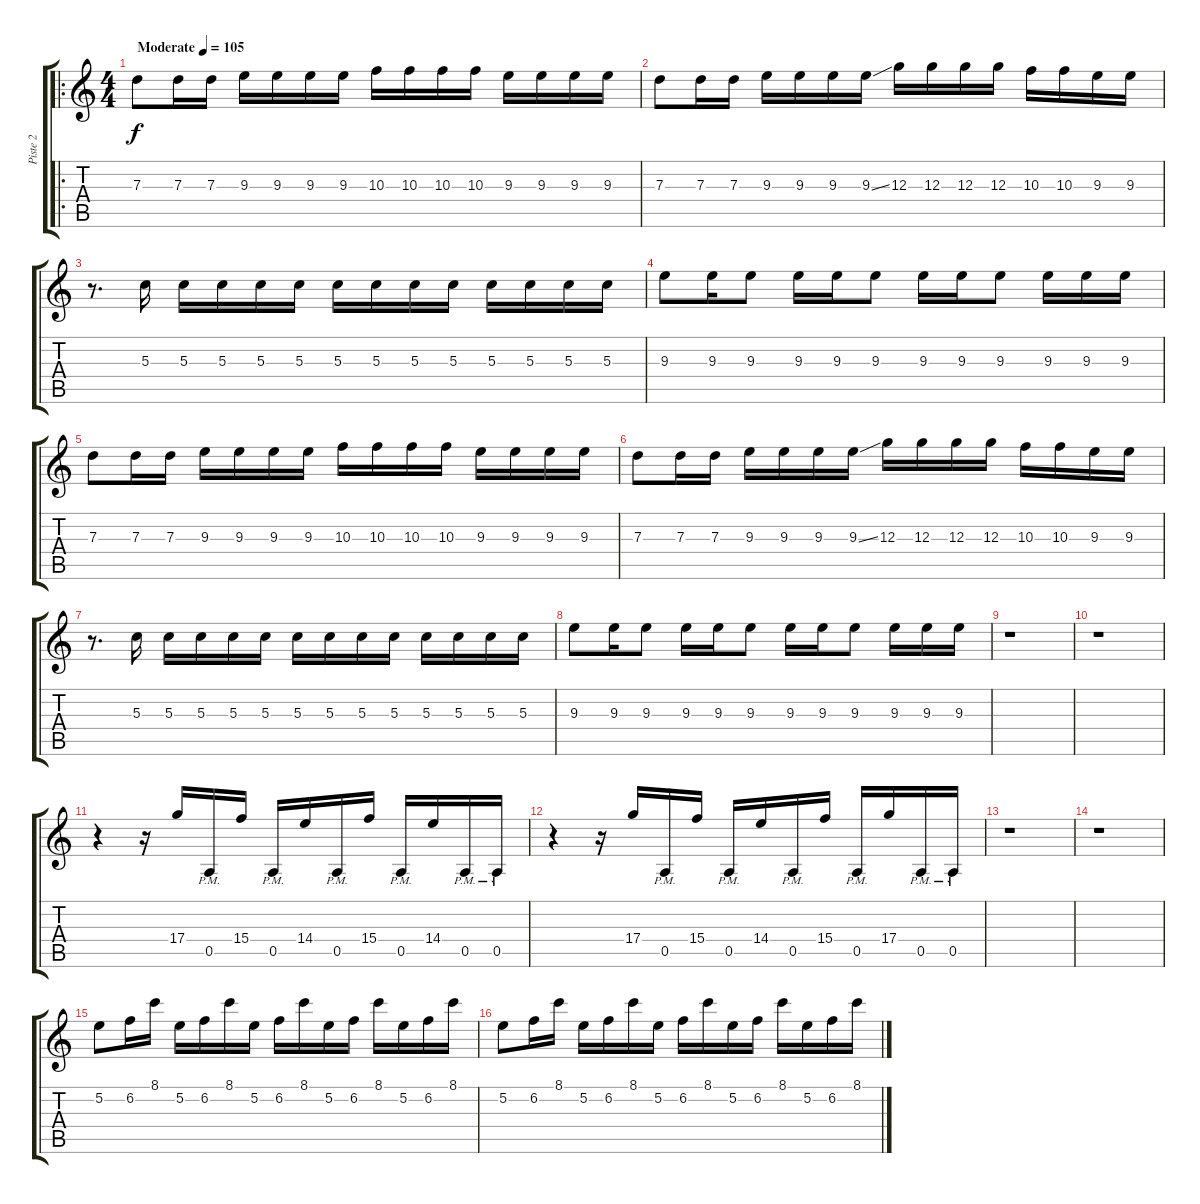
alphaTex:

\track ("Piste 2" "Piste 2") {instrument overdrivenguitar}
\staff {score tabs}
\tuning (E4 B3 G3 D3 A2 D2) {hide}
\ro
\ts (4 4)
\tempo (105 "Moderate")
\clef g2
\ks c
7.3.8{dy f balance 2 instrument overdrivenguitar} 7.3.16 7.3.16 9.3.16 9.3.16 9.3.16 9.3.16 10.3.16 10.3.16 10.3.16 10.3.16 9.3.16 9.3.16 9.3.16 9.3.16 |
7.3.8 7.3.16 7.3.16 9.3.16 9.3.16 9.3.16 9.3{ss}.16 12.3.16 12.3.16 12.3.16 12.3.16 10.3.16 10.3.16 9.3.16 9.3.16 |
r.8{d} 5.3.16 5.3.16 5.3.16 5.3.16 5.3.16 5.3.16 5.3.16 5.3.16 5.3.16 5.3.16 5.3.16 5.3.16 5.3.16 |
9.3.8 9.3.16 9.3.8 9.3.16 9.3.16 9.3.8 9.3.16 9.3.16 9.3.8 9.3.16 9.3.16 9.3.16 |
7.3.8 7.3.16 7.3.16 9.3.16 9.3.16 9.3.16 9.3.16 10.3.16 10.3.16 10.3.16 10.3.16 9.3.16 9.3.16 9.3.16 9.3.16 |
7.3.8 7.3.16 7.3.16 9.3.16 9.3.16 9.3.16 9.3{ss}.16 12.3.16 12.3.16 12.3.16 12.3.16 10.3.16 10.3.16 9.3.16 9.3.16 |
r.8{d} 5.3.16 5.3.16 5.3.16 5.3.16 5.3.16 5.3.16 5.3.16 5.3.16 5.3.16 5.3.16 5.3.16 5.3.16 5.3.16 |
9.3.8 9.3.16 9.3.8 9.3.16 9.3.16 9.3.8 9.3.16 9.3.16 9.3.8 9.3.16 9.3.16 9.3.16 |
r.1 |
r.1 |
r.4 r.16 17.4.16{balance 14} 0.5{pm}.16 15.4.16 0.5{pm}.16 14.4.16 0.5{pm}.16 15.4.16 0.5{pm}.16 14.4.16 0.5{pm}.16 0.5{pm}.16 |
r.4 r.16 17.4.16 0.5{pm}.16 15.4.16 0.5{pm}.16 14.4.16 0.5{pm}.16 15.4.16 0.5{pm}.16 17.4.16 0.5{pm}.16 0.5{pm}.16 |
r.1 |
r.1 |
5.2.8{balance 5} 6.2.16 8.1.16 5.2.16 6.2.16 8.1.16 5.2.16 6.2.16 8.1.16 5.2.16 6.2.16 8.1.16 5.2.16 6.2.16 8.1.16 |
5.2.8 6.2.16 8.1.16 5.2.16 6.2.16 8.1.16 5.2.16 6.2.16 8.1.16 5.2.16 6.2.16 8.1.16 5.2.16 6.2.16 8.1.16
